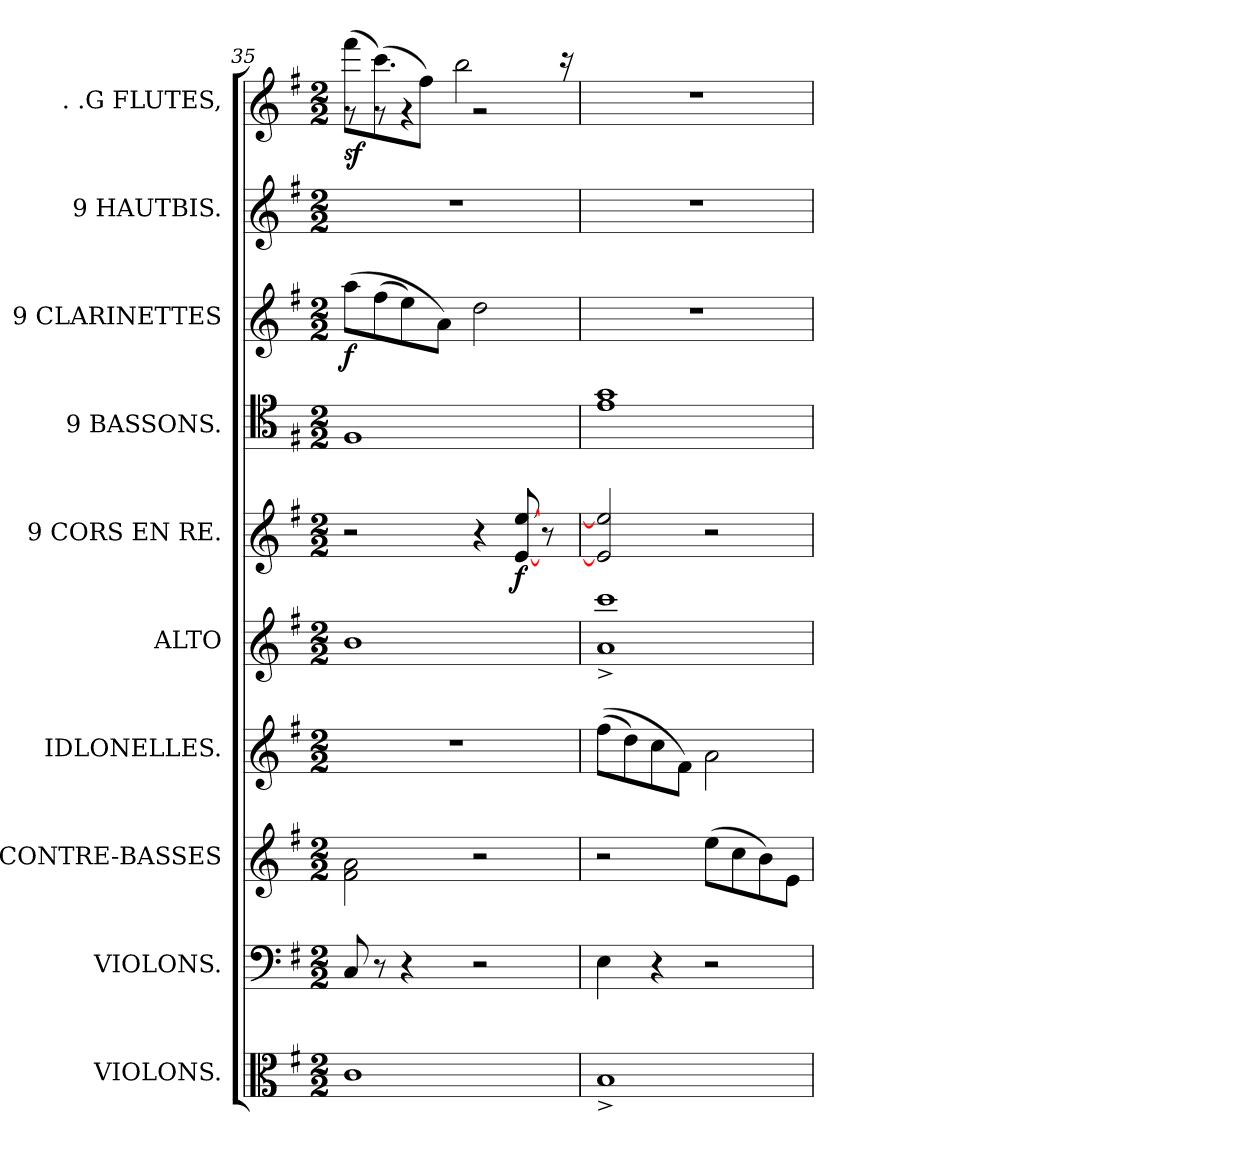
**kern	**kern	**kern	**kern	**kern	**kern	**dynam	**kern	**kern	**dynam	**kern	**kern	**dynam
*part10	*part9	*part8	*part7	*part6	*part5	*part5	*part4	*part3	*part3	*part2	*part1	*part1
*staff10	*staff9	*staff8	*staff7	*staff6	*staff5	*staff5	*staff4	*staff3	*staff3	*staff2	*staff1	*staff1
*I"VIOLONS.	*I"VIOLONS.	*I"CONTRE-BASSES	*I"IDLONELLES.	*I"ALTO	*I"9 CORS EN RE.	*	*I"9 BASSONS.	*I"9 CLARINETTES	*	*I"9 HAUTBIS.	*I". .G FLUTES,	*
*I'VIO.	*I'VIO.	*I'CONTRE-B.ES	*I'IDL.	*I'A.	*I'9 COR. EN RE.	*	*I'9 B.NS.	*I'9 CLA.	*	*I'9 HAU.	*I'. .G Fl.S,	*
*clefC3	*clefF4	*clefG2	*clefG2	*clefG2	*clefG2	*	*clefC4	*clefG2	*	*clefG2	*clefG2	*
*k[f#]	*k[f#]	*k[f#]	*k[f#]	*k[f#]	*k[f#]	*	*k[f#]	*k[f#]	*	*k[f#]	*k[f#]	*
*M2/2	*M2/2	*M2/2	*M2/2	*M2/2	*M2/2	*	*M2/2	*M2/2	*	*M2/2	*M2/2	*
=35	=35	=35	=35	=35	=35	=35	=35	=35	=35	=35	=35	=35
*	*	*	*	*	*	*	*	*	*	*	*^	*
1c\	8C/	2f#\ 2a\	1r	1b\	2r	.	1F#/	(8aa\L	f	1r	(8fff#\L	8r	sf
.	8r	.	.	.	.	.	.	(8ff#\	.	.	(8.ccc\)	8r	.
.	4r	.	.	.	.	.	.	8ee\)	.	.	.	4r	.
.	.	.	.	.	.	.	.	.	.	.	8ff#\J)	.	.
.	.	.	.	.	.	.	.	8a\J)	.	.	.	.	.
.	.	.	.	.	.	.	.	.	.	.	2bb\	.	.
.	2r	2r	.	.	4r	.	.	2dd\	.	.	.	2r	.
.	.	.	.	.	[8e/ [8ee/	f	.	.	.	.	.	.	.
.	.	.	.	.	8r	.	.	.	.	.	.	.	.
.	.	.	.	.	.	.	.	.	.	.	16r	.	.
*	*	*	*	*	*	*	*	*	*	*	*v	*v	*
=36	=36	=36	=36	=36	=36	=36	=36	=36	=36	=36	=36	=36
1B^/	4E\	2r	((8ff#\L	1a^/ 1ccc^/	2e]/ 2ee]/	.	1e/ 1g/	1r	.	1r	1r	.
.	.	.	8dd\)	.	.	.	.	.	.	.	.	.
.	4r	.	8cc\	.	.	.	.	.	.	.	.	.
.	.	.	8f#\J)	.	.	.	.	.	.	.	.	.
.	2r	(8ee\L	2a\	.	2r	.	.	.	.	.	.	.
.	.	8cc\	.	.	.	.	.	.	.	.	.	.
.	.	8b\)	.	.	.	.	.	.	.	.	.	.
.	.	8e\J	.	.	.	.	.	.	.	.	.	.
=	=	=	=	=	=	=	=	=	=	=	=	=
*-	*-	*-	*-	*-	*-	*-	*-	*-	*-	*-	*-	*-
